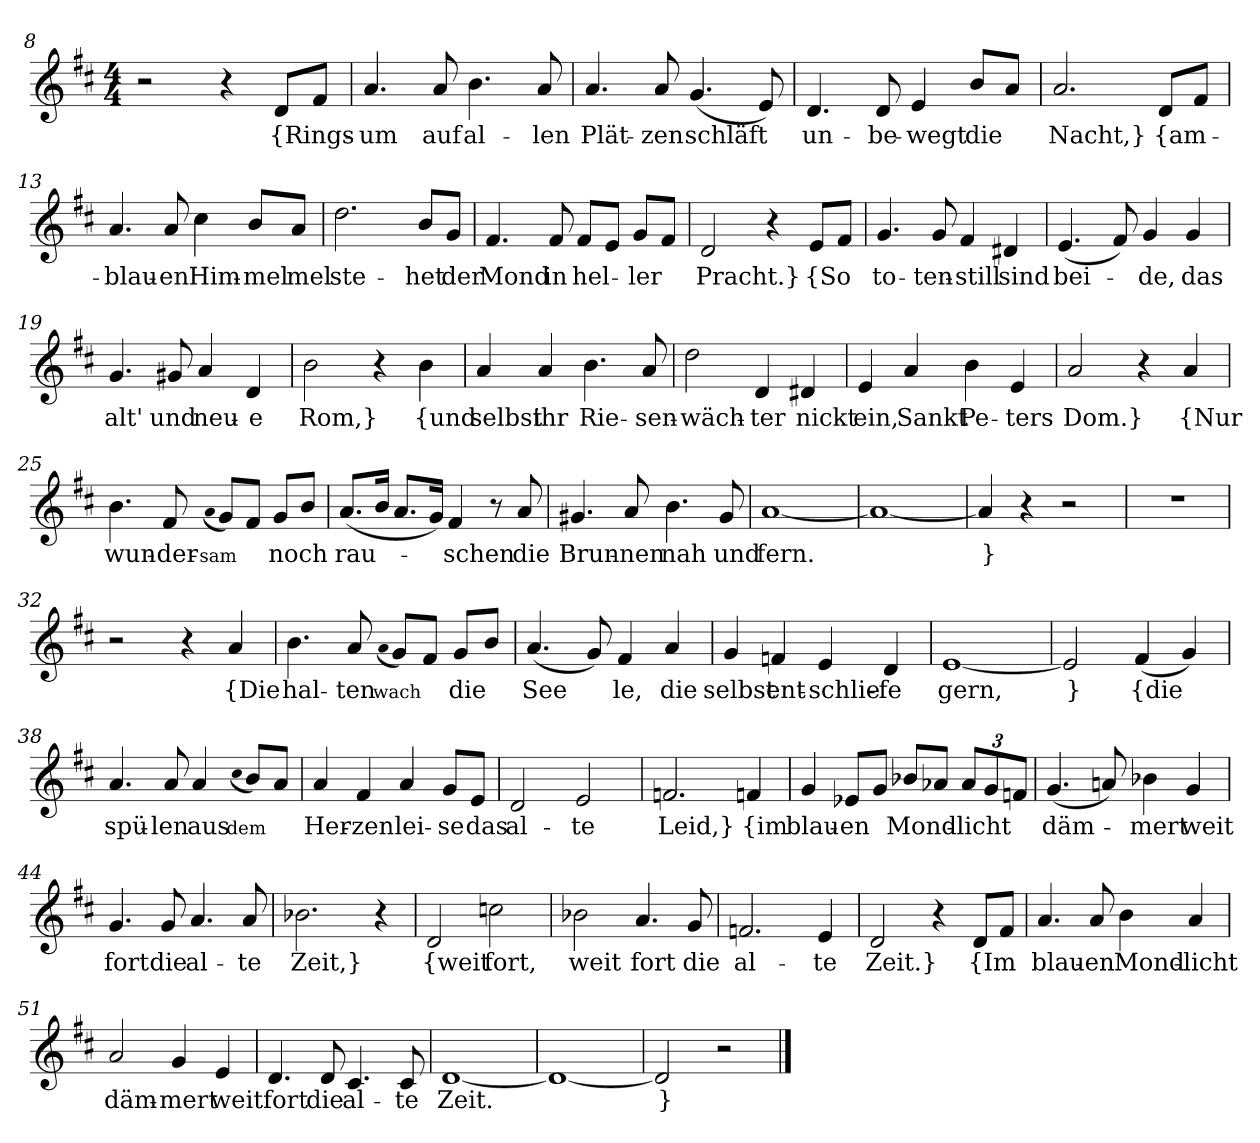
**kern	**text
*part1	*part1
*staff1	*staff1
*clefG2	*
*k[f#c#]	*
*M4/4	*
=8	=8
2r	.
4r	.
8d/L	{Rings-
8f#/J	.
=9	=9
4.a	-um
8a	auf
4.b	al-
8a	-len
=10	=10
4.a	Plät-
8a	-zen
(4.g	schläft
8e)	.
=11	=11
4.d	un-
8d	-be-
4e	-wegt
8b/L	die
8a/J	.
=12	=12
2.a	Nacht,}
8d/L	{am-
8f#/J	.
=13	=13
4.a	blau-
8a	-en
4cc#	Him-
8b/L	-mel
8a/J	-mel
=14	=14
2.dd	ste-
8b/L	-het
8g/J	der
=15	=15
4.f#	Mond
8f#	in
8f#/L	hel-
8e/J	.
8g/L	-ler
8f#/J	.
=16	=16
2d	Pracht.}
4r	.
8e/L	{So
8f#/J	.
=17	=17
4.g	to-
8g	-ten-
4f#	-still
4d#X	sind
=18	=18
(4.e	bei-
8f#)	.
4g	-de,
4g	das
=19	=19
4.g	alt'
8g#X	und
4a	neu-
4d	-e
=20	=20
2b	Rom,}
4r	.
4b	{und
=21	=21
4a	selbst
4a	ihr
4.b	Rie-
8a	-sen-
=22	=22
2dd	-wäch-
4d	-ter
4d#X	nickt
=23	=23
4e	ein,
4a	Sankt
4b	Pe-
4e	-ters
=24	=24
2a	Dom.}
4r	.
4a	{Nur
=25	=25
4.b	wun-
8f#	-der-
(qa	-sam
8g/L)	.
8f#/J	.
8g/L	noch
8b/J	.
=26	=26
(8.a/L	rau-
16b/Jk	.
8.a/L	.
16g/Jk)	.
4f#	-schen
8r	.
8a	die
=27	=27
4.g#X	Brun-
8a	-nen
4.b	nah
8g#	und
=28	=28
[1a	fern.
=29	=29
1a_	.
=30	=30
4a]	}
4r	.
2r	.
=31	=31
1r	.
=32	=32
2r	.
4r	.
4a	{Die
=33	=33
4.b	hal-
8a	-ten
(qa	wach
8g/L)	.
8f#/J	.
8g/L	die
8b/J	.
=34	=34
(4.a	See
8g)	.
4f#	-le,
4a	die
=35	=35
4g	selbst
4fn	ent-
4e	-schlie-
4d	-fe
=36	=36
[1e	gern,
=37	=37
2e]	}
(4f#	{die
4g)	.
=38	=38
4.a	spü-
8a	-len
4a	aus
(qcc#	dem
8b/L)	.
8a/J	.
=39	=39
4a	Her-
4f#	-zen
4a	lei-
8g/L	-se
8e/J	das
=40	=40
2d	al-
2e	-te
=41	=41
2.fn	Leid,}
4fn	{im
=42	=42
4g	blau-
8e-X/L	-en
8g/J	.
8b-X/L	Mond-
8a-X/J	.
12a-/L	-licht
12g/	.
12fn/J	.
=43	=43
(4.g	däm-
8an)	.
4b-X	-mert
4g	weit
=44	=44
4.g	fort
8g	die
4.a	al-
8a	-te
=45	=45
2.b-X	Zeit,}
4r	.
=46	=46
2d	{weit
2ccn	fort,
=47	=47
2b-X	weit
4.a	fort
8g	die
=48	=48
2.fn	al-
4e	-te
=49	=49
2d	Zeit.}
4r	.
8d/L	{Im
8f#/J	.
=50	=50
4.a	blau-
8a	-en
4b	Mond-
4a	-licht
=51	=51
2a	däm-
4g	-mert
4e	weit
=52	=52
4.d	fort
8d	die
4.c#	al-
8c#	-te
=53	=53
[1d	Zeit.
=54	=54
1d_	.
=55	=55
2d]	}
2r	.
==	==
*-	*-
